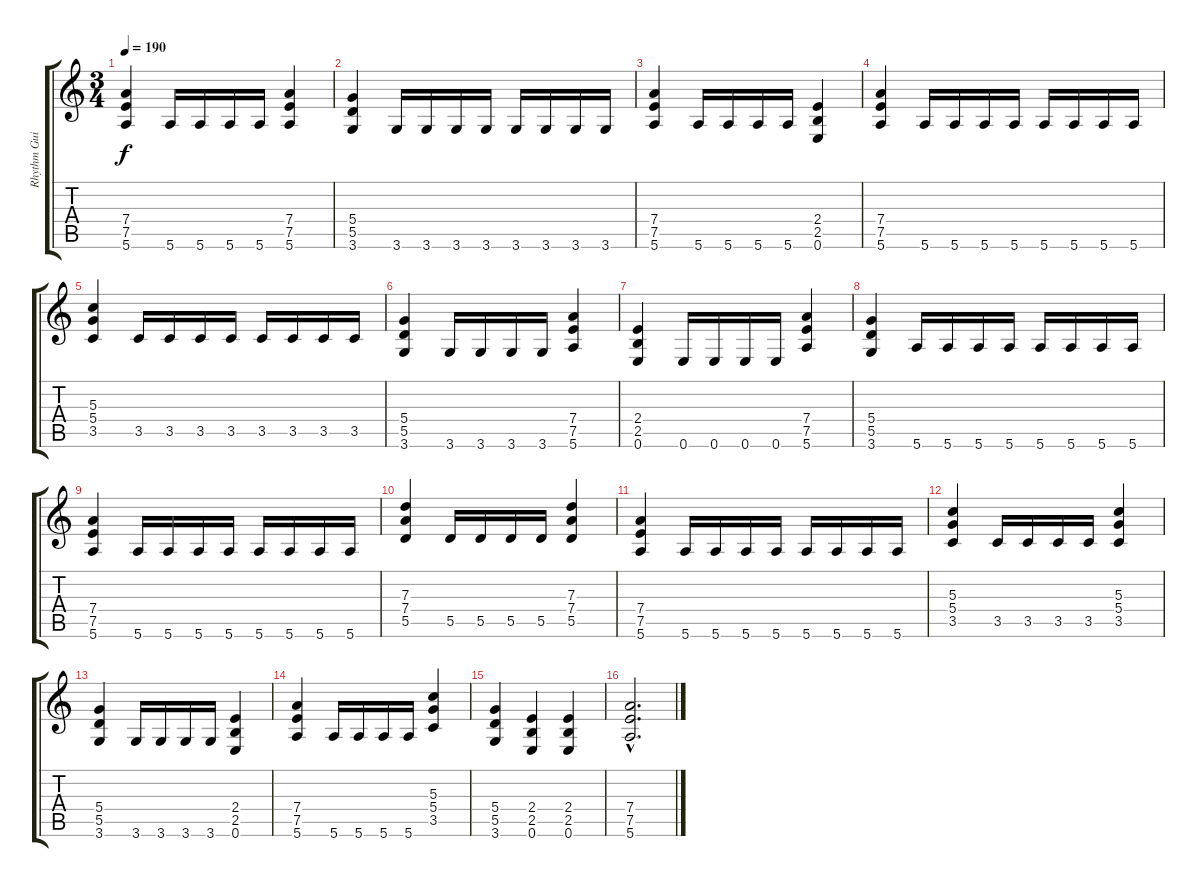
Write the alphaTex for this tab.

\track ("Rhythm Guitar" "Rhythm Gui") {instrument distortionguitar}
\staff {score tabs}
\tuning (E4 B3 G3 D3 A2 E2) {hide}
\ts (3 4)
\tempo 190
\clef g2
\ks c
(7.4 7.5 5.6).4{dy f} 5.6.16 5.6.16 5.6.16 5.6.16 (7.4 7.5 5.6).4 |
(5.4 5.5 3.6).4 3.6.16 3.6.16 3.6.16 3.6.16 3.6.16 3.6.16 3.6.16 3.6.16 |
(7.4 7.5 5.6).4 5.6.16 5.6.16 5.6.16 5.6.16 (2.4 2.5 0.6).4 |
(7.4 7.5 5.6).4 5.6.16 5.6.16 5.6.16 5.6.16 5.6.16 5.6.16 5.6.16 5.6.16 |
(5.3 5.4 3.5).4 3.5.16 3.5.16 3.5.16 3.5.16 3.5.16 3.5.16 3.5.16 3.5.16 |
(5.4 5.5 3.6).4 3.6.16 3.6.16 3.6.16 3.6.16 (7.4 7.5 5.6).4 |
(2.4 2.5 0.6).4 0.6.16 0.6.16 0.6.16 0.6.16 (7.4 7.5 5.6).4 |
(5.4 5.5 3.6).4 5.6.16 5.6.16 5.6.16 5.6.16 5.6.16 5.6.16 5.6.16 5.6.16 |
(7.4 7.5 5.6).4 5.6.16 5.6.16 5.6.16 5.6.16 5.6.16 5.6.16 5.6.16 5.6.16 |
(7.3 7.4 5.5).4 5.5.16 5.5.16 5.5.16 5.5.16 (7.3 7.4 5.5).4 |
(7.4 7.5 5.6).4 5.6.16 5.6.16 5.6.16 5.6.16 5.6.16 5.6.16 5.6.16 5.6.16 |
(5.3 5.4 3.5).4 3.5.16 3.5.16 3.5.16 3.5.16 (5.3 5.4 3.5).4 |
(5.4 5.5 3.6).4 3.6.16 3.6.16 3.6.16 3.6.16 (2.4 2.5 0.6).4 |
(7.4 7.5 5.6).4 5.6.16 5.6.16 5.6.16 5.6.16 (5.3 5.4 3.5).4 |
(5.4 5.5 3.6).4 (2.4 2.5 0.6).4 (2.4 2.5 0.6).4 |
(7.4{hac} 7.5{hac} 5.6{hac}).2{d}
